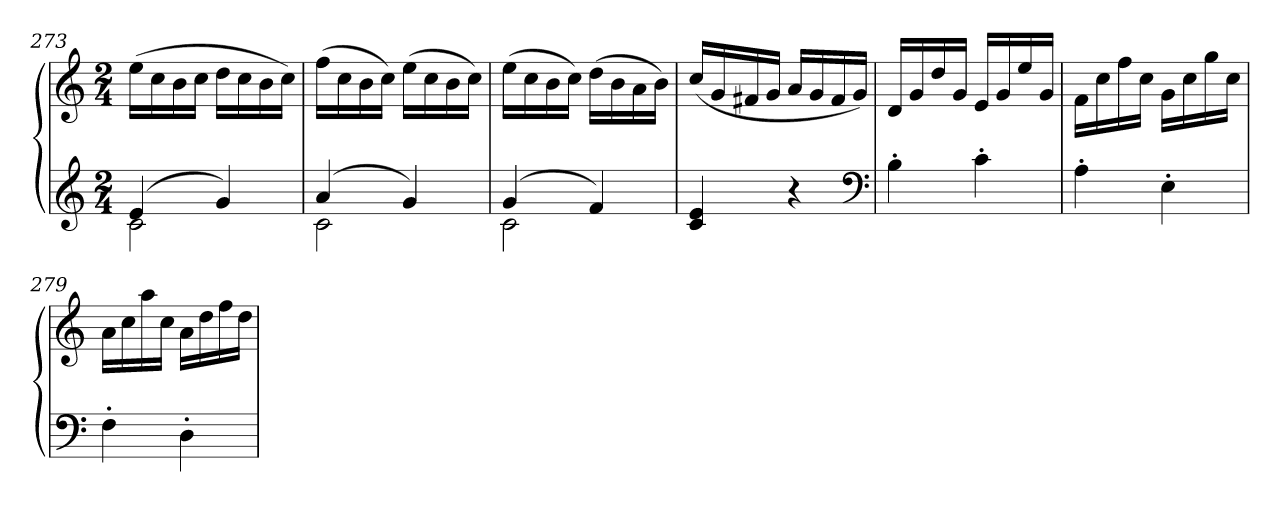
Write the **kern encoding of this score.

**kern	**kern
*part1	*part1
*staff2	*staff1
*clefG2	*clefG2
*k[]	*k[]
*C:	*C:
*M2/4	*M2/4
=273	=273
*^	*
(4e	2c	(16eeLL
.	.	16cc
.	.	16b
.	.	16ccJJ
4g)	.	16ddLL
.	.	16cc
.	.	16b
.	.	16ccJJ)
=274	=274	=274
(4a	2c	(16ffLL
.	.	16cc
.	.	16b
.	.	16ccJJ)
4g)	.	(16eeLL
.	.	16cc
.	.	16b
.	.	16ccJJ)
=275	=275	=275
(4g	2c	(16eeLL
.	.	16cc
.	.	16b
.	.	16ccJJ)
4f)	.	(16ddLL
.	.	16b
.	.	16a
.	.	16bJJ)
*v	*v	*
=276	=276
4c 4e	(16ccLL
.	16g
.	16f#X
.	16gJJ
4r	16aLL
.	16g
.	16f#
.	16gJJ)
*clefF4	*
=277	=277
4B'	16dLL
.	16g
.	16dd
.	16gJJ
4c'	16eLL
.	16g
.	16ee
.	16gJJ
=278	=278
4A'	16fLL
.	16cc
.	16ff
.	16ccJJ
4E'	16gLL
.	16cc
.	16gg
.	16ccJJ
=279	=279
4F'	16aLL
.	16cc
.	16aa
.	16ccJJ
4D'	16aLL
.	16dd
.	16ff
.	16ddJJ
=	=
*-	*-
